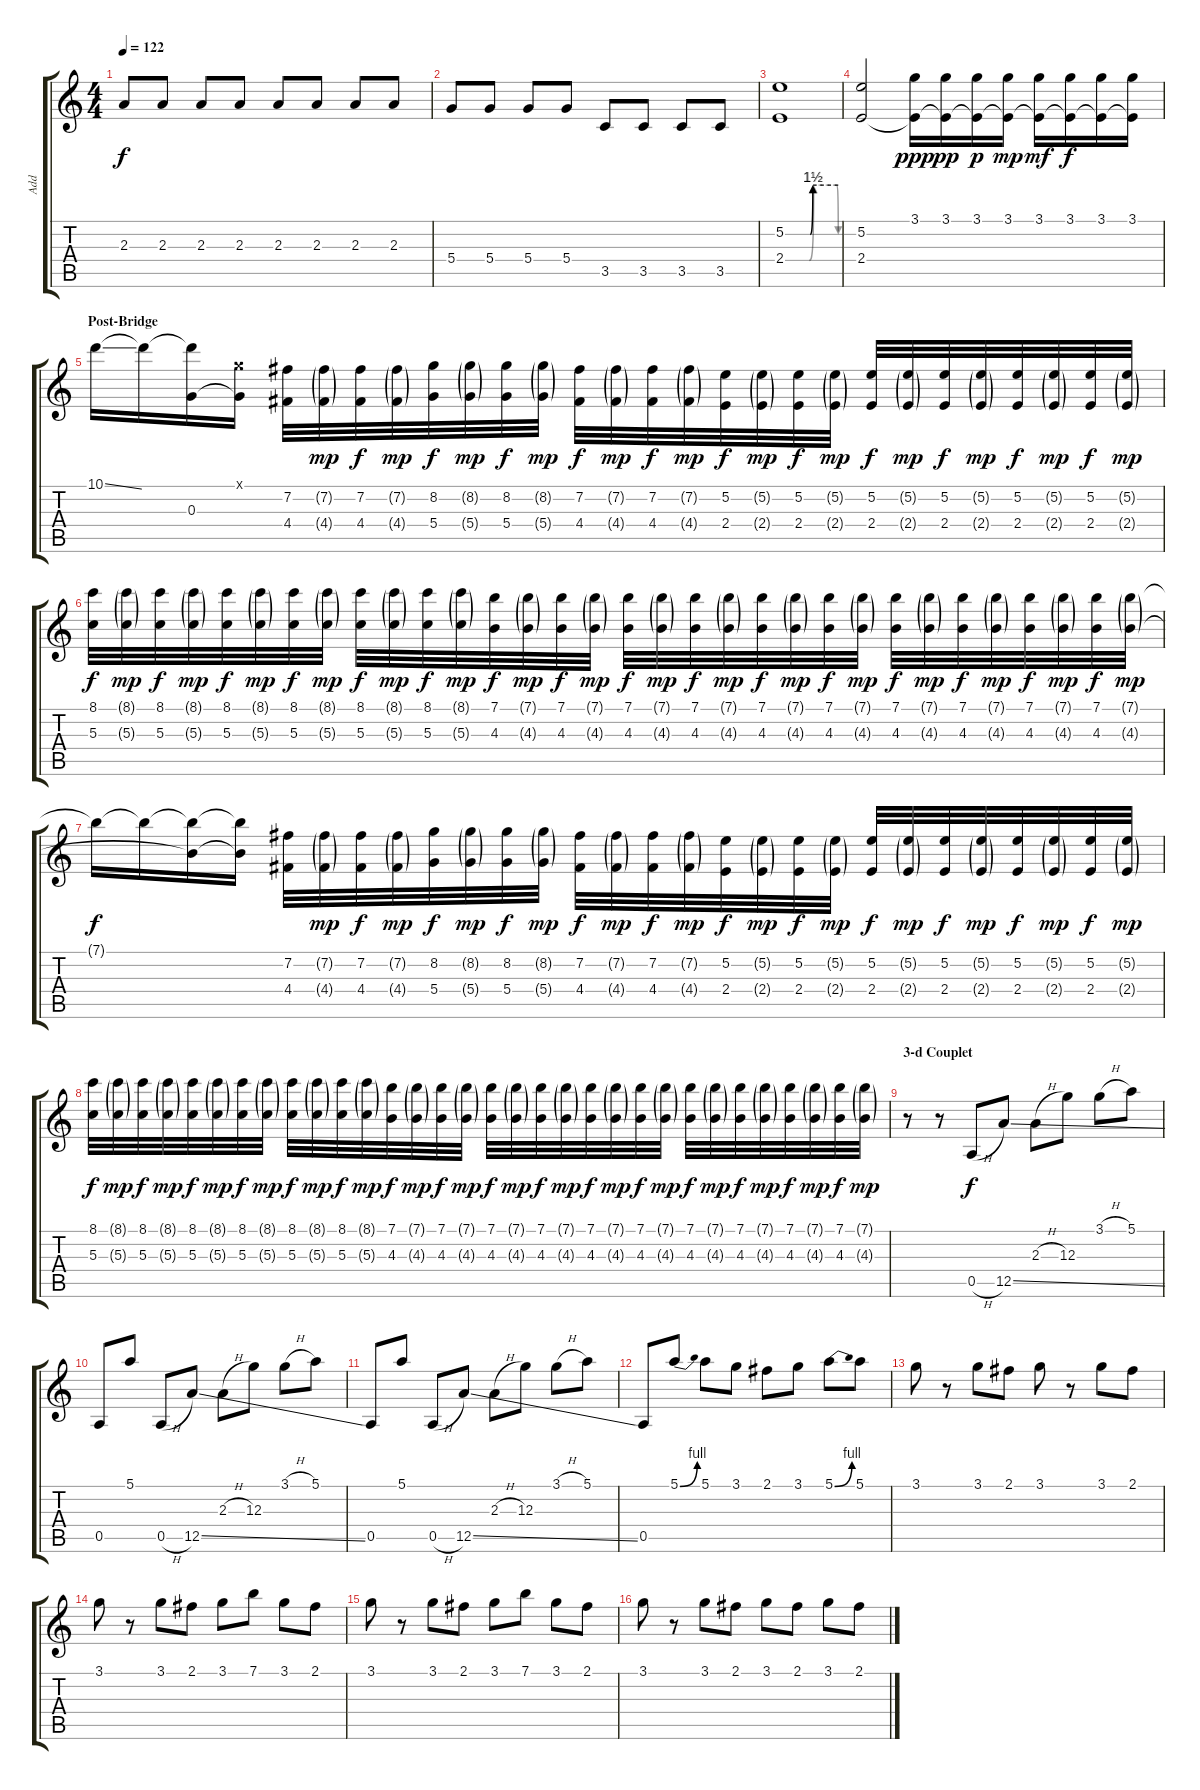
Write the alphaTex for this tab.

\track ("Add" "Add") {instrument overdrivenguitar}
\staff {score tabs}
\tuning (E4 B3 G3 D3 A2 E2) {hide}
\ts (4 4)
\tempo 122
\clef g2
\ks c
2.3.8{dy f} 2.3.8 2.3.8 2.3.8 2.3.8 2.3.8 2.3.8 2.3.8 |
5.4.8 5.4.8 5.4.8 5.4.8 3.5.8 3.5.8 3.5.8 3.5.8 |
(5.2{be (custom 0 0 28 0 31 6 60 6)} 2.4{be (custom 0 0 27 0 32 6 58 6 60 0)}).1 |
(5.2 2.4).2 (3.1 2.4{t}).16{dy ppp} (3.1 2.4{t}).16{dy pp} (3.1 2.4{t}).16{dy p} (3.1 2.4{t}).16{dy mp} (3.1 2.4{t}).16{dy mf} (3.1 2.4{t}).16{dy f} (3.1 2.4{t}).16 (3.1 2.4{t}).16 |
\section ("" "Post-Bridge")
10.1{ss}.16{volume 10 instrument distortionguitar} 10.1{t}.16 (10.1{t} 0.3).16 (3.1{x} 0.3{t}).16 (7.2 4.4).32 (7.2{g} 4.4{g}).32{dy mp} (7.2 4.4).32{dy f} (7.2{g} 4.4{g}).32{dy mp} (8.2 5.4).32{dy f} (8.2{g} 5.4{g}).32{dy mp} (8.2 5.4).32{dy f} (8.2{g} 5.4{g}).32{dy mp} (7.2 4.4).32{dy f} (7.2{g} 4.4{g}).32{dy mp} (7.2 4.4).32{dy f} (7.2{g} 4.4{g}).32{dy mp} (5.2 2.4).32{dy f} (5.2{g} 2.4{g}).32{dy mp} (5.2 2.4).32{dy f} (5.2{g} 2.4{g}).32{dy mp} (5.2 2.4).32{dy f} (5.2{g} 2.4{g}).32{dy mp} (5.2 2.4).32{dy f} (5.2{g} 2.4{g}).32{dy mp} (5.2 2.4).32{dy f} (5.2{g} 2.4{g}).32{dy mp} (5.2 2.4).32{dy f} (5.2{g} 2.4{g}).32{dy mp} |
(8.1 5.3).32{dy f} (8.1{g} 5.3{g}).32{dy mp} (8.1 5.3).32{dy f} (8.1{g} 5.3{g}).32{dy mp} (8.1 5.3).32{dy f} (8.1{g} 5.3{g}).32{dy mp} (8.1 5.3).32{dy f} (8.1{g} 5.3{g}).32{dy mp} (8.1 5.3).32{dy f} (8.1{g} 5.3{g}).32{dy mp} (8.1 5.3).32{dy f} (8.1{g} 5.3{g}).32{dy mp} (7.1 4.3).32{dy f} (7.1{g} 4.3{g}).32{dy mp} (7.1 4.3).32{dy f} (7.1{g} 4.3{g}).32{dy mp} (7.1 4.3).32{dy f} (7.1{g} 4.3{g}).32{dy mp} (7.1 4.3).32{dy f} (7.1{g} 4.3{g}).32{dy mp} (7.1 4.3).32{dy f} (7.1{g} 4.3{g}).32{dy mp} (7.1 4.3).32{dy f} (7.1{g} 4.3{g}).32{dy mp} (7.1 4.3).32{dy f} (7.1{g} 4.3{g}).32{dy mp} (7.1 4.3).32{dy f} (7.1{g} 4.3{g}).32{dy mp} (7.1 4.3).32{dy f} (7.1{g} 4.3{g}).32{dy mp} (7.1 4.3).32{dy f} (7.1{g} 4.3{g}).32{dy mp} |
7.1{t}.16{dy f instrument distortionguitar} 7.1{t}.16 (7.1{t} 4.3{t}).16 (7.1{t} 4.3{t}).16 (7.2 4.4).32 (7.2{g} 4.4{g}).32{dy mp} (7.2 4.4).32{dy f} (7.2{g} 4.4{g}).32{dy mp} (8.2 5.4).32{dy f} (8.2{g} 5.4{g}).32{dy mp} (8.2 5.4).32{dy f} (8.2{g} 5.4{g}).32{dy mp} (7.2 4.4).32{dy f} (7.2{g} 4.4{g}).32{dy mp} (7.2 4.4).32{dy f} (7.2{g} 4.4{g}).32{dy mp} (5.2 2.4).32{dy f} (5.2{g} 2.4{g}).32{dy mp} (5.2 2.4).32{dy f} (5.2{g} 2.4{g}).32{dy mp} (5.2 2.4).32{dy f} (5.2{g} 2.4{g}).32{dy mp} (5.2 2.4).32{dy f} (5.2{g} 2.4{g}).32{dy mp} (5.2 2.4).32{dy f} (5.2{g} 2.4{g}).32{dy mp} (5.2 2.4).32{dy f} (5.2{g} 2.4{g}).32{dy mp} |
(8.1 5.3).32{dy f} (8.1{g} 5.3{g}).32{dy mp} (8.1 5.3).32{dy f} (8.1{g} 5.3{g}).32{dy mp} (8.1 5.3).32{dy f} (8.1{g} 5.3{g}).32{dy mp} (8.1 5.3).32{dy f} (8.1{g} 5.3{g}).32{dy mp} (8.1 5.3).32{dy f} (8.1{g} 5.3{g}).32{dy mp} (8.1 5.3).32{dy f} (8.1{g} 5.3{g}).32{dy mp} (7.1 4.3).32{dy f} (7.1{g} 4.3{g}).32{dy mp} (7.1 4.3).32{dy f} (7.1{g} 4.3{g}).32{dy mp} (7.1 4.3).32{dy f} (7.1{g} 4.3{g}).32{dy mp} (7.1 4.3).32{dy f} (7.1{g} 4.3{g}).32{dy mp} (7.1 4.3).32{dy f} (7.1{g} 4.3{g}).32{dy mp} (7.1 4.3).32{dy f} (7.1{g} 4.3{g}).32{dy mp} (7.1 4.3).32{dy f} (7.1{g} 4.3{g}).32{dy mp} (7.1 4.3).32{dy f} (7.1{g} 4.3{g}).32{dy mp} (7.1 4.3).32{dy f} (7.1{g} 4.3{g}).32{dy mp} (7.1 4.3).32{dy f} (7.1{g} 4.3{g}).32{dy mp} |
\section ("" "3-d Couplet")
r.8{instrument distortionguitar} r.8 0.5{h}.8{dy f} 12.5{ss}.8 2.3{h}.8 12.3.8 3.1{h}.8 5.1.8 |
0.5.8 5.1.8 0.5{h}.8 12.5{ss}.8 2.3{h}.8 12.3.8 3.1{h}.8 5.1.8 |
0.5.8 5.1.8 0.5{h}.8 12.5{ss}.8 2.3{h}.8 12.3.8 3.1{h}.8 5.1.8 |
0.5.8 5.1{be (bend 0 0 60 4)}.8 5.1.8 3.1.8 2.1.8 3.1.8 5.1{be (bend 0 0 60 4)}.8 5.1.8 |
3.1.8 r.8 3.1.8 2.1.8 3.1.8 r.8 3.1.8 2.1.8 |
3.1.8 r.8 3.1.8 2.1.8 3.1.8 7.1.8 3.1.8 2.1.8 |
3.1.8{instrument overdrivenguitar} r.8 3.1.8 2.1.8 3.1.8 7.1.8 3.1.8 2.1.8 |
3.1.8 r.8 3.1.8 2.1.8 3.1.8 2.1.8 3.1.8 2.1.8
